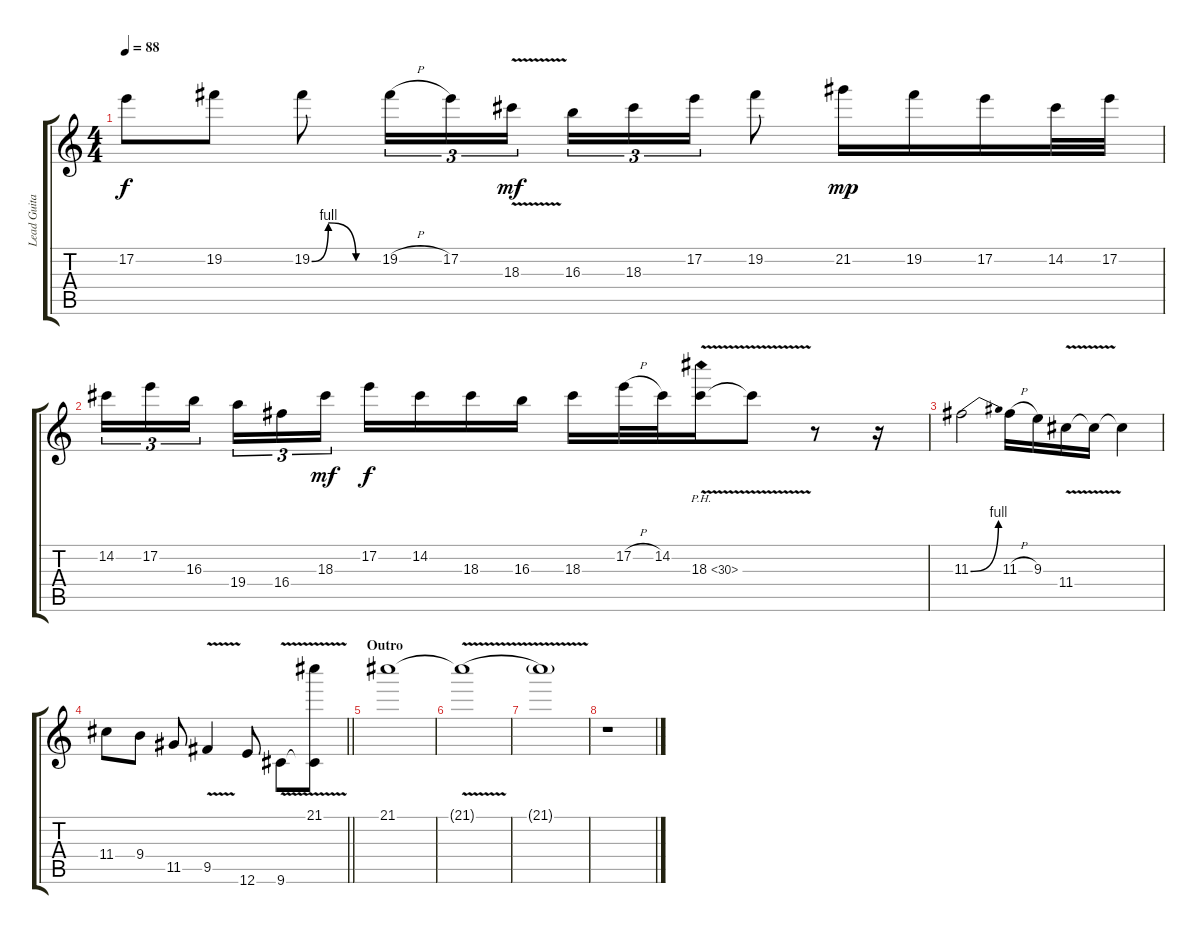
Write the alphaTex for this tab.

\track ("Lead Guitar" "Lead Guita") {instrument distortionguitar}
\staff {score tabs}
\tuning (E4 B3 G3 D3 A2 E2) {hide}
\ts (4 4)
\tempo 88
\clef g2
\ks c
17.2.8{dy f} 19.2.8 19.2{be (custom 0 0 15 4 40 0 50 0 60 0)}.8 19.2{h}.16{tu (3 2)} 17.2.16{tu (3 2)} 18.3{v}.16{tu (3 2) dy mf} 16.3.16{tu (3 2)} 18.3.16{tu (3 2)} 17.2.16{tu (3 2)} 19.2.8 21.2.16{dy mp} 19.2.16 17.2.16 14.2.32 17.2.32 |
14.2.16{tu (3 2)} 17.2.16{tu (3 2)} 16.3.16{tu (3 2) beam splitsecondary} 19.4.16{tu (3 2)} 16.4.16{tu (3 2)} 18.3.16{tu (3 2) dy mf} 17.2.16{dy f} 14.2.16 18.3.16 16.3.16 18.3.16 17.2{h}.32 14.2.32 18.3{ph 12 v}.16 18.3{t}.8 r.8 r.16 |
11.3{be (bend 0 0 60 4)}.2 11.3{h}.16 9.3.16 11.4{v}.16 11.4{t}.16 11.4{t}.4 |
\barLineRight lightlight
11.4.8 9.4.8 11.5.8 9.5{v}.4 12.6.8 9.6{v}.8 (21.1 9.6{t}).8 |
\section ("" "Outro")
21.1.1 |
21.1{be (hold 0 0 60 0) v t}.1{volume 1} |
21.1{t}.1 |
r.1
